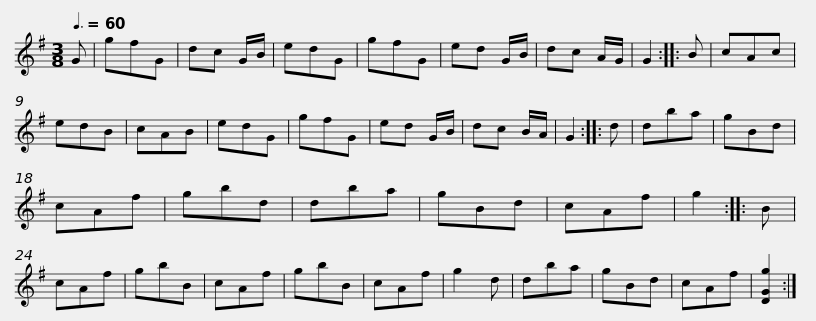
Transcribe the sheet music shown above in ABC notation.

X:1
L:1/8
Q:3/8=60
M:3/8
I:linebreak $
K:G
V:1 treble
V:1
 G | gfG | dc G/B/ | edG | gfG | %5
 ed G/B/ | dc A/G/ | G2 :: B | cAc | %10
 edB | cAB | edG | gfG |$ ed G/B/ | %15
 dc B/A/ | G2 :: d | dba | gBd | %20
 cAf | gbd | dba | gBd | cAf | %25
 g2 :: B | cAf |$ gbB | cAf | %30
 gbB | cAf | g2 d | dba | gBd | %35
 cAf | [DGg]2 :| %37
